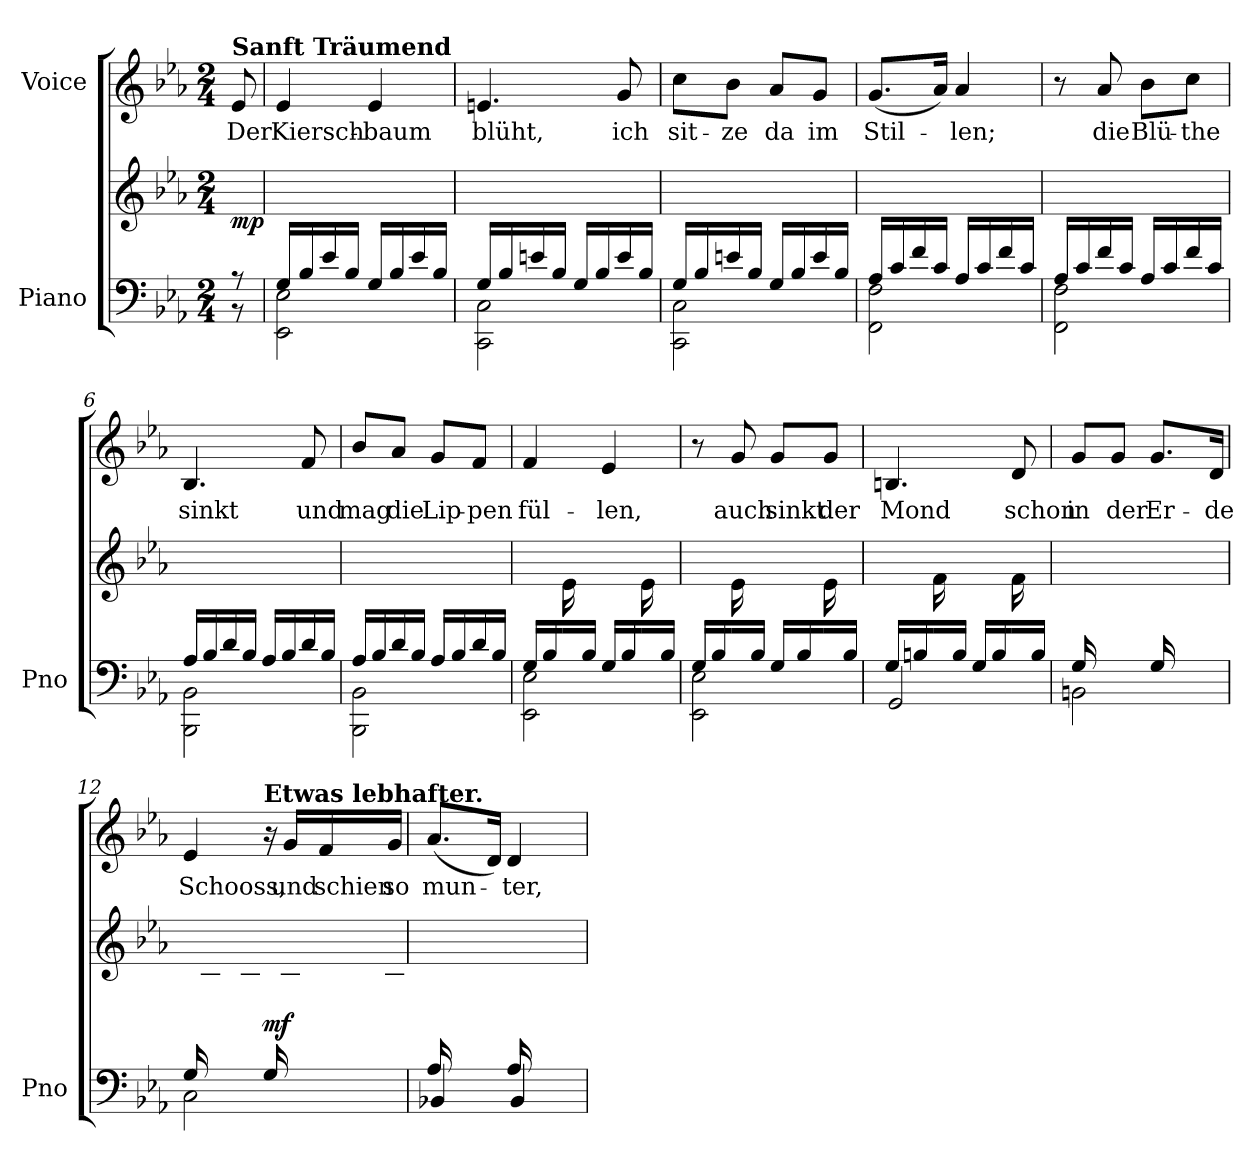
**kern	**kern	**dynam	**kern	**text
*part2	*part2	*part2	*part1	*part1
*staff3	*staff2	*staff2/3	*staff1	*staff1
*I"Piano	*	*	*I"Voice	*
*I'Pno	*	*	*	*
*clefF4	*clefG2	*	*clefG2	*
*k[b-e-a-]	*k[b-e-a-]	*	*k[b-e-a-]	*
*M2/4	*M2/4	*	*M2/4	*
=	=	=	=	=
*^	*	*	*	*
!	!	!	!	!LO:TX:a:B:t=Sanft Träumend	!
!	!	!	!LO:DY:b	!	!LO:LY:b
8r	8r	8ryy	mp	8e-/	Der
=1	=1	=1	=1	=1	=1
!	!	!	!	!	!LO:LY:b
16G/LL	2EE-\ 2E-\	2ryy	.	4e-/	Kiersch-
16B-/	.	.	.	.	.
16e-/	.	.	.	.	.
16B-/JJ	.	.	.	.	.
!	!	!	!	!	!LO:LY:b
16G/LL	.	.	.	4e-/	-baum
16B-/	.	.	.	.	.
16e-/	.	.	.	.	.
16B-/JJ	.	.	.	.	.
=2	=2	=2	=2	=2	=2
!	!	!	!	!	!LO:LY:b
16G/LL	2CC\ 2C\	2ryy	.	4.en/	blüht,
16B-/	.	.	.	.	.
16en/	.	.	.	.	.
16B-/JJ	.	.	.	.	.
16G/LL	.	.	.	.	.
16B-/	.	.	.	.	.
!	!	!	!	!	!LO:LY:b
16e/	.	.	.	8g/	ich
16B-/JJ	.	.	.	.	.
=3	=3	=3	=3	=3	=3
!	!	!	!	!	!LO:LY:b
16G/LL	2CC\ 2C\	2ryy	.	8cc\L	sit-
16B-/	.	.	.	.	.
!	!	!	!	!	!LO:LY:b
16en/	.	.	.	8b-\J	-ze
16B-/JJ	.	.	.	.	.
!	!	!	!	!	!LO:LY:b
16G/LL	.	.	.	8a-/L	da
16B-/	.	.	.	.	.
!	!	!	!	!	!LO:LY:b
16e/	.	.	.	8g/J	im
16B-/JJ	.	.	.	.	.
=4	=4	=4	=4	=4	=4
!	!	!	!	!	!LO:LY:b
16A-/LL	2FF\ 2F\	2ryy	.	(<8.g/L	Stil-
16c/	.	.	.	.	.
16f/	.	.	.	.	.
16c/JJ	.	.	.	16a-/Jk)	.
!	!	!	!	!	!LO:LY:b
16A-/LL	.	.	.	4a-/	-len;
16c/	.	.	.	.	.
16f/	.	.	.	.	.
16c/JJ	.	.	.	.	.
=5	=5	=5	=5	=5	=5
16A-/LL	2FF\ 2F\	2ryy	.	8r	.
16c/	.	.	.	.	.
!	!	!	!	!	!LO:LY:b
16f/	.	.	.	8a-/	die
16c/JJ	.	.	.	.	.
!	!	!	!	!	!LO:LY:b
16A-/LL	.	.	.	8b-\L	Blü-
16c/	.	.	.	.	.
!	!	!	!	!	!LO:LY:b
16f/	.	.	.	8cc\J	-the
16c/JJ	.	.	.	.	.
=6	=6	=6	=6	=6	=6
!	!	!	!	!	!LO:LY:b
16A-/LL	2BBB-\ 2BB-\	2ryy	.	4.B-/	sinkt
16B-/	.	.	.	.	.
16d/	.	.	.	.	.
16B-/JJ	.	.	.	.	.
16A-/LL	.	.	.	.	.
16B-/	.	.	.	.	.
!	!	!	!	!	!LO:LY:b
16d/	.	.	.	8f/	und
16B-/JJ	.	.	.	.	.
!!LO:LB:g=z
=7	=7	=7	=7	=7	=7
!	!	!	!	!	!LO:LY:b
16A-/LL	2BBB-\ 2BB-\	2ryy	.	8b-/L	mag
16B-/	.	.	.	.	.
!	!	!	!	!	!LO:LY:b
16d/	.	.	.	8a-/J	die
16B-/JJ	.	.	.	.	.
!	!	!	!	!	!LO:LY:b
16A-/LL	.	.	.	8g/L	Lip-
16B-/	.	.	.	.	.
!	!	!	!	!	!LO:LY:b
16d/	.	.	.	8f/J	-pen
16B-/JJ	.	.	.	.	.
=8	=8	=8	=8	=8	=8
*	*	*^	*	*	*
!	!	!	!	!	!	!LO:LY:b
16G/LL	2EE-\ 2E-\	2ryy	8ryy	.	4f/	fül-
16B-/	.	.	.	.	.	.
16ryy	.	.	16e-\	.	.	.
16B-/JJ	.	.	8.ryy	.	.	.
!	!	!	!	!	!	!LO:LY:b
16G/LL	.	.	.	.	4e-/	-len,
16B-/	.	.	.	.	.	.
16ryy	.	.	16e-\	.	.	.
16B-/JJ	.	.	16ryy	.	.	.
=9	=9	=9	=9	=9	=9	=9
16G/LL	2EE-\ 2E-\	2ryy	8ryy	.	8r	.
16B-/	.	.	.	.	.	.
!	!	!	!	!	!	!LO:LY:b
16ryy	.	.	16e-\	.	8g/	auch
16B-/JJ	.	.	8.ryy	.	.	.
!	!	!	!	!	!	!LO:LY:b
16G/LL	.	.	.	.	8g/L	sinkt
16B-/	.	.	.	.	.	.
!	!	!	!	!	!	!LO:LY:b
16ryy	.	.	16e-\	.	8g/J	der
16B-/JJ	.	.	16ryy	.	.	.
=10	=10	=10	=10	=10	=10	=10
!	!	!	!	!	!	!LO:LY:b
16G/LL	2GG/	2ryy	8ryy	.	4.Bn/	Mond
16Bn/	.	.	.	.	.	.
16ryy	.	.	16f\	.	.	.
16B/JJ	.	.	8.ryy	.	.	.
16G/LL	.	.	.	.	.	.
16B/	.	.	.	.	.	.
!	!	!	!	!	!	!LO:LY:b
16ryy	.	.	16f\	.	8d/	schon
16B/JJ	.	.	16ryy	.	.	.
=11	=11	=11	=11	=11	=11	=11
!	!	!	!	!	!	!LO:LY:b
16G/LL	2BBn\	2ryy	16ryy	.	8g/L	in
8.ryy	.	.	16d\	.	.	.
!	!	!	!	!	!	!LO:LY:b
.	.	.	16f\	.	8g/J	der
.	.	.	16d\JJ	.	.	.
!	!	!	!	!	!	!LO:LY:b
16G/LL	.	.	16ryy	.	8.g/L	Er-
8.ryy	.	.	16d\	.	.	.
.	.	.	16f\	.	.	.
!	!	!	!	!	!	!LO:LY:b
.	.	.	16d\JJ	.	16d/Jk	-de
=12	=12	=12	=12	=12	=12	=12
!	!	!	!	!	!	!LO:LY:b
16G/LL	2C\	2ryy	16ryy	.	4e-/	Schooss,
8.ryy	.	.	16c\	.	.	.
.	.	.	16e-\	.	.	.
.	.	.	16c\JJ	.	.	.
!	!	!	!	!	!LO:TX:a:B:t=Etwas lebhafter.	!
!	!	!	!	!LO:DY:b	!	!
16G/LL	.	.	16ryy	mf	16r	.
!	!	!	!	!	!	!LO:LY:b
8.ryy	.	.	16c\	.	16g/LL	und
!	!	!	!	!	!	!LO:LY:b
.	.	.	16e-\	.	16f/	schien
!	!	!	!	!	!	!LO:LY:b
.	.	.	16c\JJ	.	16g/JJ	so
!!LO:LB:g=z
=13	=13	=13	=13	=13	=13	=13
!	!	!	!	!	!	!LO:LY:b
16A-/LL	4BB-X/	2ryy	16ryy	.	(<8.a-/L	mun-
8.ryy	.	.	16d\	.	.	.
.	.	.	16f\	.	.	.
.	.	.	16d\JJ	.	16d/Jk)	.
!	!	!	!	!	!	!LO:LY:b
16A-/LL	4BB-/	.	16ryy	.	4d/	-ter,
8.ryy	.	.	16d\	.	.	.
.	.	.	16f\	.	.	.
.	.	.	16d\JJ	.	.	.
*v	*v	*	*	*	*	*
*	*v	*v	*	*	*
=	=	=	=	=
*-	*-	*-	*-	*-
